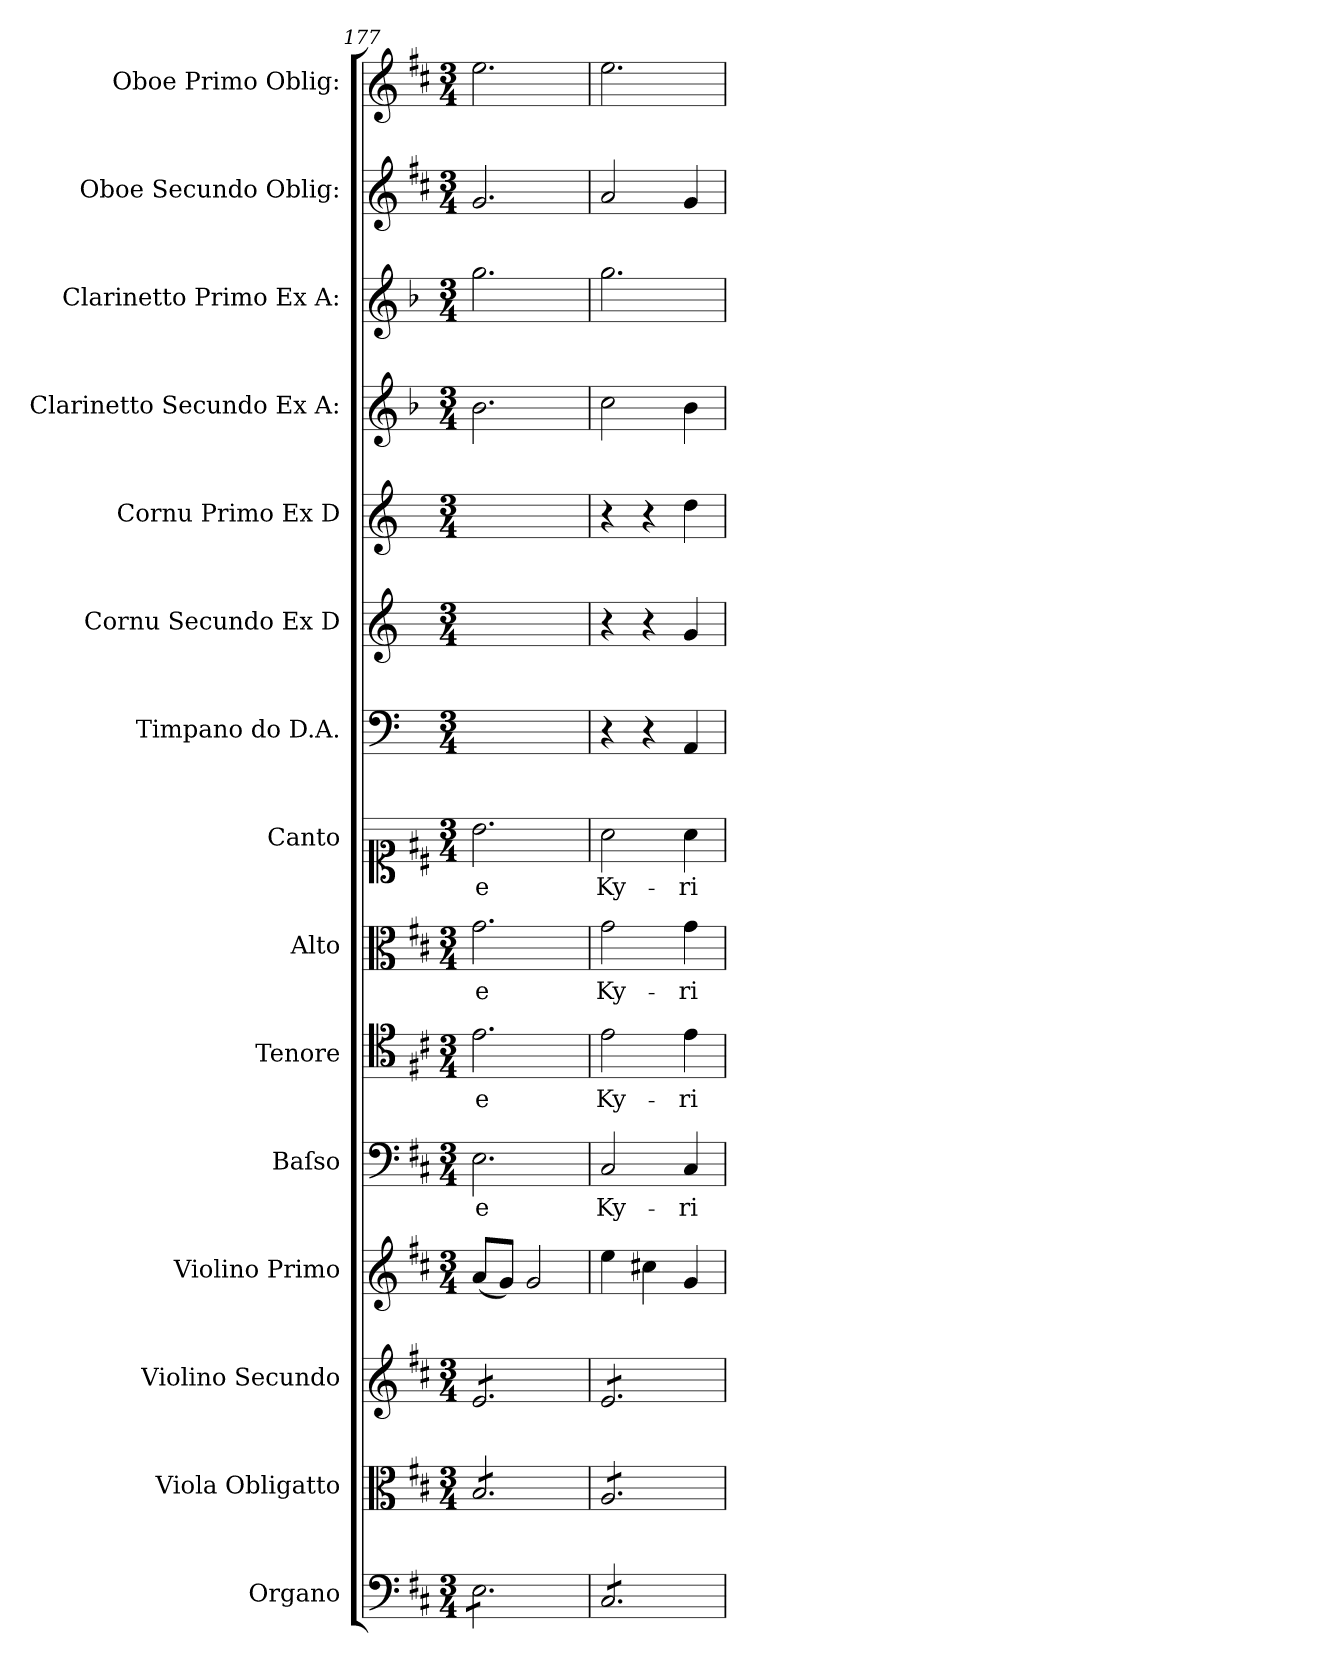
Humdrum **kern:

**kern	**kern	**kern	**kern	**kern	**text	**kern	**text	**kern	**text	**kern	**text	**kern	**kern	**kern	**kern	**kern	**kern	**kern
*part15	*part14	*part13	*part12	*part11	*part11	*part10	*part10	*part9	*part9	*part8	*part8	*part7	*part6	*part5	*part4	*part3	*part2	*part1
*staff15	*staff14	*staff13	*staff12	*staff11	*staff11	*staff10	*staff10	*staff9	*staff9	*staff8	*staff8	*staff7	*staff6	*staff5	*staff4	*staff3	*staff2	*staff1
*I"Organo	*I"Viola Obligatto	*I"Violino Secundo	*I"Violino Primo	*I"Baſso	*	*I"Tenore	*	*I"Alto	*	*I"Canto	*	*I"Timpano do D.A.	*I"Cornu Secundo Ex D	*I"Cornu Primo Ex D	*I"Clarinetto Secundo Ex A:	*I"Clarinetto Primo Ex A:	*I"Oboe Secundo Oblig:	*I"Oboe Primo Oblig:
*I'org	*I'vla obl	*I'vl 2	*I'vl 1	*I'B	*	*I'T	*	*I'A	*	*	*	*I'timp	*	*	*I'cl 2 in A	*I'cl 1 in A	*I'ob 2	*I'ob 1
*clefF4	*clefC3	*clefG2	*clefG2	*clefF4	*	*clefC4	*	*clefC3	*	*clefC1	*	*clefF4	*clefG2	*clefG2	*clefG2	*clefG2	*clefG2	*clefG2
*	*	*	*	*	*	*	*	*	*	*	*	*	*ITrd-1c-2	*ITrd-1c-2	*ITrd2c3	*ITrd2c3	*	*
*k[f#c#]	*k[f#c#]	*k[f#c#]	*k[f#c#]	*k[f#c#]	*	*k[f#c#]	*	*k[f#c#]	*	*k[f#c#]	*	*k[]	*k[f#c#]	*k[f#c#]	*k[f#c#]	*k[f#c#]	*k[f#c#]	*k[f#c#]
*M3/4	*M3/4	*M3/4	*M3/4	*M3/4	*	*M3/4	*	*M3/4	*	*M3/4	*	*M3/4	*M3/4	*M3/4	*M3/4	*M3/4	*M3/4	*M3/4
=177	=177	=177	=177	=177	=177	=177	=177	=177	=177	=177	=177	=177	=177	=177	=177	=177	=177	=177
!	!	!	!	!	!LO:LY:i	!	!LO:LY:i	!	!LO:LY:i	!	!LO:LY:i	!	!	!	!	!	!	!
*tremolo	*	*	*	*	*	*	*	*	*	*	*	*	*	*	*	*	*	*
*	*tremolo	*	*	*	*	*	*	*	*	*	*	*	*	*	*	*	*	*
*	*	*tremolo	*	*	*	*	*	*	*	*	*	*	*	*	*	*	*	*
8E\L	8B/L	8e/L	(8a/L	2.E\	-e	2.e\	-e	2.g\	-e	2.b\	-e	2.ryy	2.ryy	2.ryy	2.g\	2.ee\	2.g/	2.ee\
8E\	8B/	8e/	8g/J)	.	.	.	.	.	.	.	.	.	.	.	.	.	.	.
8E\	8B/	8e/	2g/	.	.	.	.	.	.	.	.	.	.	.	.	.	.	.
8E\	8B/	8e/	.	.	.	.	.	.	.	.	.	.	.	.	.	.	.	.
8E\	8B/	8e/	.	.	.	.	.	.	.	.	.	.	.	.	.	.	.	.
8E\J	8B/J	8e/J	.	.	.	.	.	.	.	.	.	.	.	.	.	.	.	.
=178	=178	=178	=178	=178	=178	=178	=178	=178	=178	=178	=178	=178	=178	=178	=178	=178	=178	=178
!	!	!	!	!	!	!	!	!	!LO:LY:i	!	!LO:LY:i	!	!	!	!	!	!	!
8C#/L	8A/L	8e/L	4ee\	2C#/	Ky-	2e\	Ky-	2g\	Ky-	2a\	Ky-	4r	4r	4r	2a\	2.ee\	2a/	2.ee\
8C#/	8A/	8e/	.	.	.	.	.	.	.	.	.	.	.	.	.	.	.	.
8C#/	8A/	8e/	4cc#X\	.	.	.	.	.	.	.	.	4r	4r	4r	.	.	.	.
8C#/	8A/	8e/	.	.	.	.	.	.	.	.	.	.	.	.	.	.	.	.
!	!	!	!	!	!	!	!	!	!LO:LY:i	!	!LO:LY:i	!	!	!	!	!	!	!
8C#/	8A/	8e/	4g/	4C#/	-ri-	4e\	-ri-	4g\	-ri-	4a\	-ri-	4AA/	4a/	4ee\	4g\	.	4g/	.
8C#/J	8A/J	8e/J	.	.	.	.	.	.	.	.	.	.	.	.	.	.	.	.
*	*	*Xtremolo	*	*	*	*	*	*	*	*	*	*	*	*	*	*	*	*
*	*Xtremolo	*	*	*	*	*	*	*	*	*	*	*	*	*	*	*	*	*
*Xtremolo	*	*	*	*	*	*	*	*	*	*	*	*	*	*	*	*	*	*
=	=	=	=	=	=	=	=	=	=	=	=	=	=	=	=	=	=	=
*-	*-	*-	*-	*-	*-	*-	*-	*-	*-	*-	*-	*-	*-	*-	*-	*-	*-	*-
